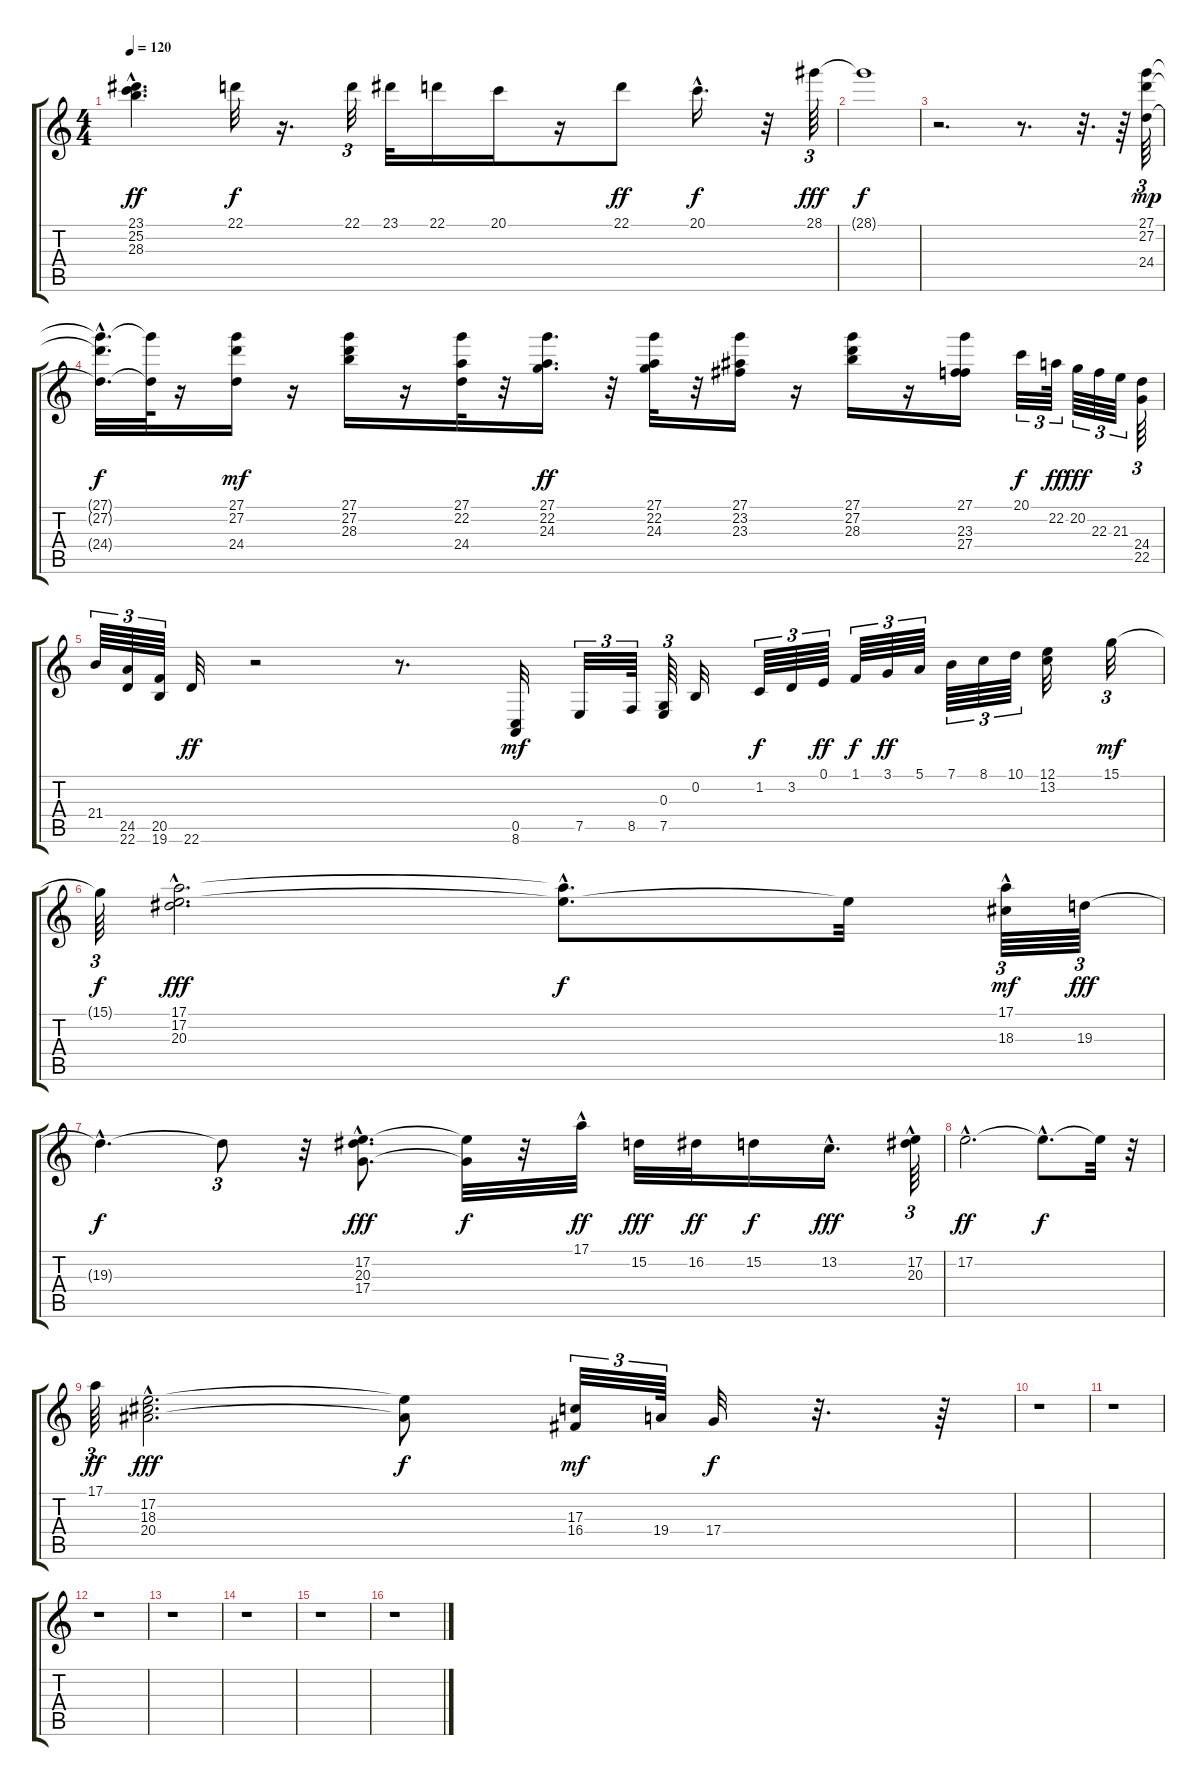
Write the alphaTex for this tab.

\track "" {instrument rockorgan}
\staff {score tabs}
\tuning (E4 B3 G3 D3 A2 E2) {hide}
\ts (4 4)
\tempo 120
\clef g2
\ks c
(23.1 25.2{hac} 28.3{hac}).4{d dy ff} 22.1.32{dy f} r.16{d} 22.1.32{tu (3 2)} 23.1.32 22.1.16 20.1.16 r.16 22.1.8{dy ff} 20.1{hac}.16{d dy f} r.32 28.1.64{tu (3 2) dy fff} |
28.1{t}.1{dy f} |
r.2{d} r.8{d} r.32{d} r.64 (27.1 27.2 24.4).64{tu (3 2) dy mp} |
(27.1{hac t} 27.2{t} 24.4{hac t}).32{d dy f} (27.1{t} 24.4{t}).64 r.16 (27.1 27.2 24.4).16{dy mf} r.16 (27.1 27.2 28.3).16 r.16 (27.1 22.2 24.4).32 r.32 (27.1 22.2 24.3).16{d dy ff} r.32 (27.1 22.2 24.3).32 r.32 (27.1 23.2 23.3).16 r.16 (27.1 27.2 28.3).16 r.16 (27.1 23.3 27.4).16 20.1.32{tu (3 2) dy f} 22.2.64{tu (3 2) dy ff} 20.2.64{tu (3 2) dy fff} 22.3.64{tu (3 2)} 21.3.64{tu (3 2)} (24.4 22.5).64{tu (3 2)} |
21.4.64{tu (3 2)} (24.5 22.6).64{tu (3 2)} (20.5 19.6).64{tu (3 2)} 22.6.32{dy ff} r.2 r.8{d} (0.5 8.6).32{dy mf} 7.5.32{tu (3 2)} 8.5.64{tu (3 2)} (0.3 7.5).64{tu (3 2)} 0.2.32 1.2.64{tu (3 2) dy f} 3.2.64{tu (3 2)} 0.1.64{tu (3 2) dy ff} 1.1.64{tu (3 2) dy f} 3.1.64{tu (3 2) dy ff} 5.1.64{tu (3 2)} 7.1.64{tu (3 2)} 8.1.64{tu (3 2)} 10.1.64{tu (3 2)} (12.1 13.2).32 15.1.32{tu (3 2) dy mf} |
15.1{t}.64{tu (3 2) dy f} (17.1{hac} 17.2{hac} 20.3).2{d dy fff} (17.1{hac t} 17.2{hac t}).8{d dy f} 17.2{t}.32 (17.1{hac} 18.3).64{tu (3 2) dy mf} 19.3.64{tu (3 2) dy fff} |
19.3{hac t}.4{d dy f} 19.3{t}.8{tu (3 2)} r.32 (17.2{hac} 20.3 17.4{hac}).8{d dy fff} (17.2{t} 17.4{t}).32{dy f} r.32 17.1{hac}.32{dy ff} 15.2.32{dy fff} 16.2.32{dy ff} 15.2.16{dy f} 13.2{hac}.16{d dy fff} (17.2{hac} 20.3).64{tu (3 2)} |
17.2{hac}.2{d dy ff} 17.2{hac t}.8{d dy f} 17.2{t}.32 r.32 |
17.1.64{tu (3 2) dy ff} (17.2{hac} 18.3 20.4{hac}).2{d dy fff} (17.2{t} 20.4{t}).8{dy f} (17.3 16.4).32{tu (3 2) dy mf} 19.4.64{tu (3 2)} 17.4.32{dy f} r.32{d} r.64 |
r.1 |
r.1 |
r.1 |
r.1 |
r.1 |
r.1 |
r.1
